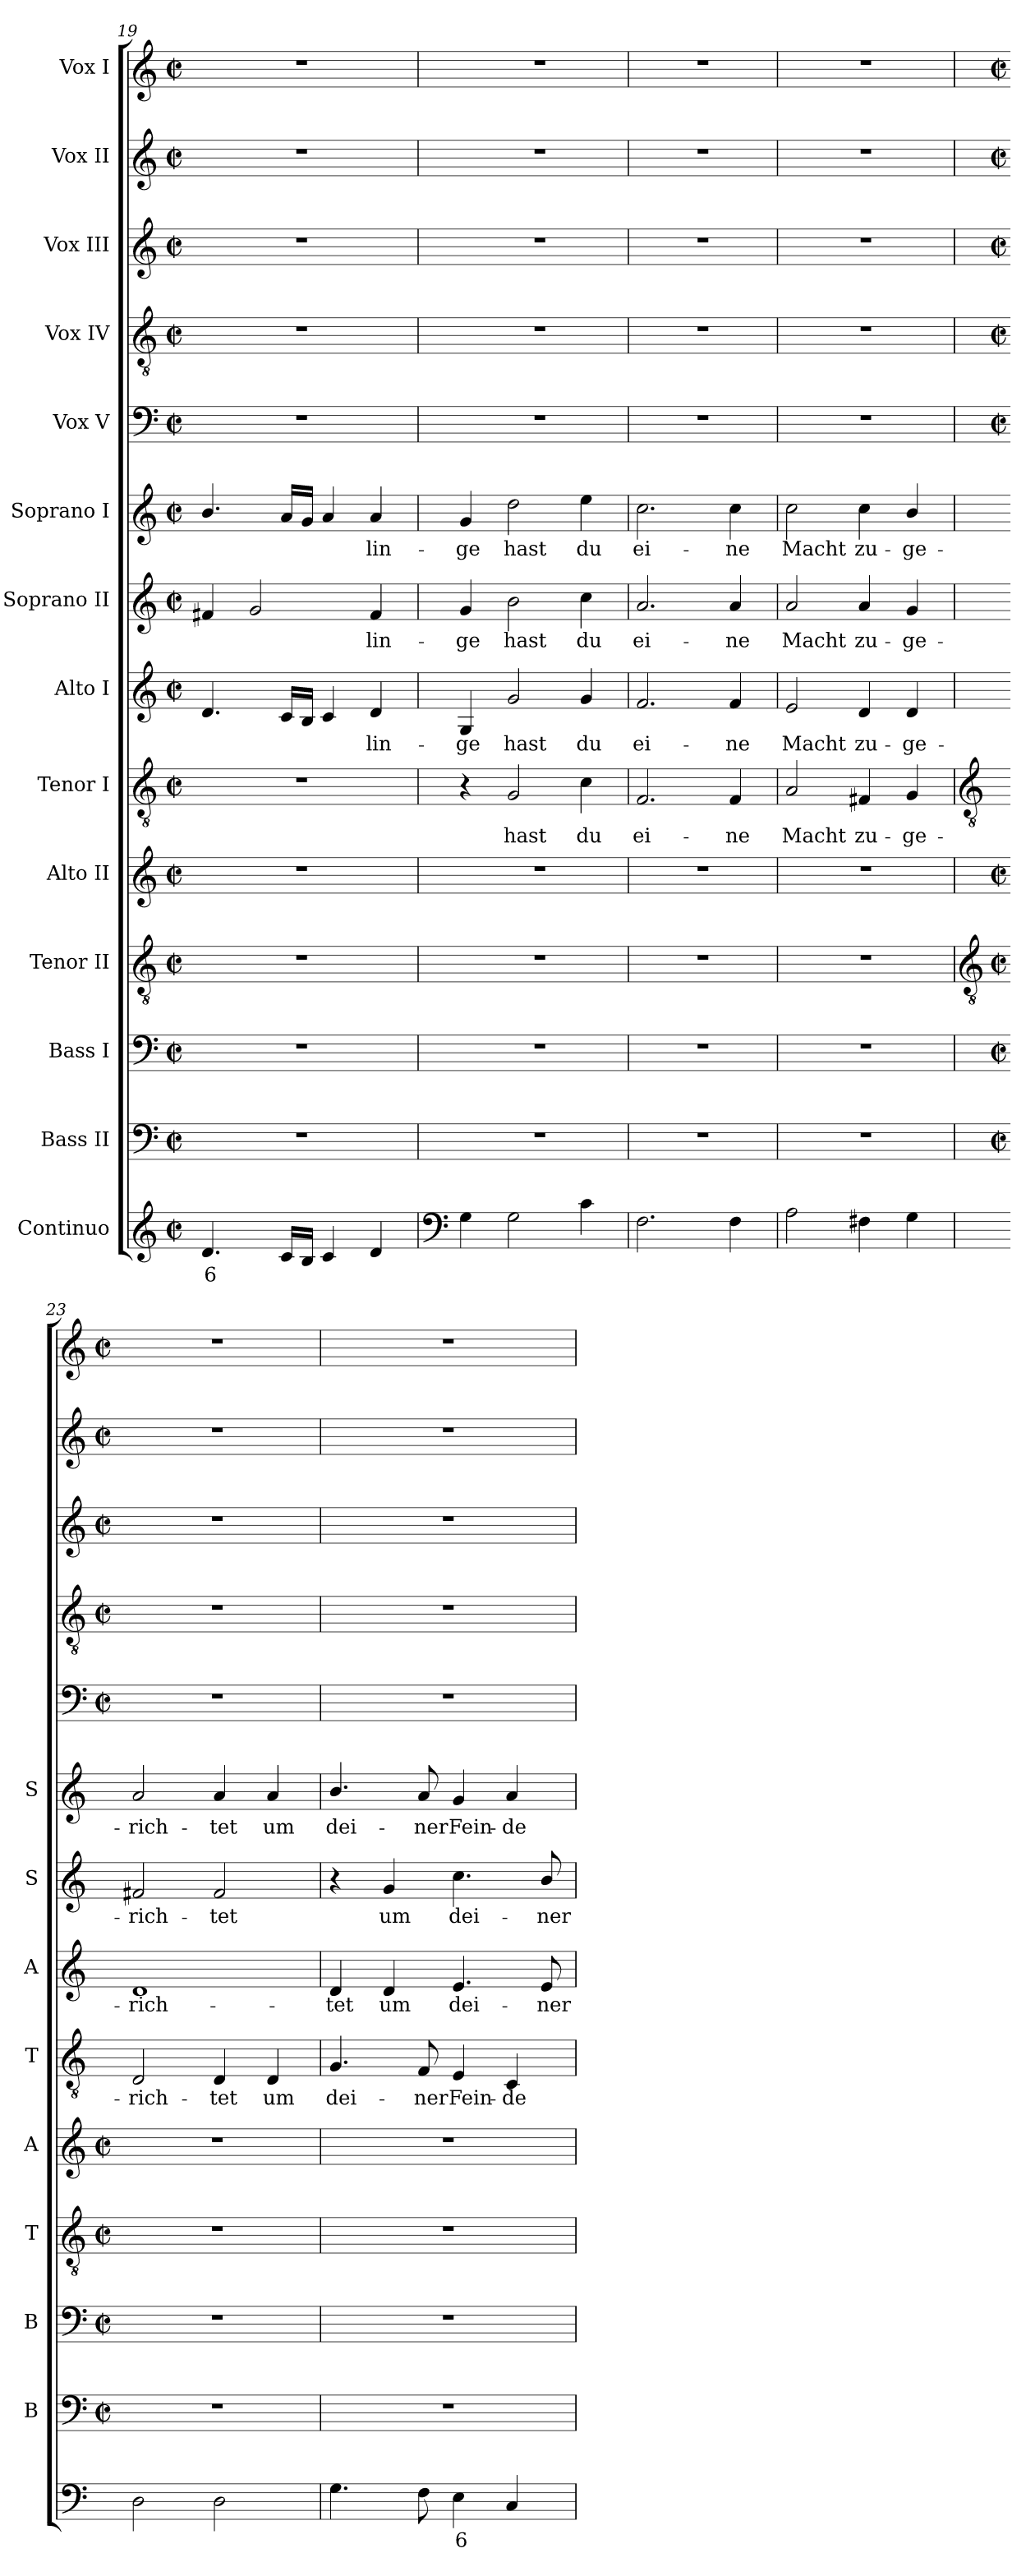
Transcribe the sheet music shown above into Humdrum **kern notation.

**kern	**text	**kern	**kern	**kern	**kern	**kern	**text	**kern	**text	**kern	**text	**kern	**text	**kern	**kern	**kern	**kern	**kern
*part14	*part14	*part13	*part12	*part11	*part10	*part9	*part9	*part8	*part8	*part7	*part7	*part6	*part6	*part5	*part4	*part3	*part2	*part1
*staff14	*staff14	*staff13	*staff12	*staff11	*staff10	*staff9	*staff9	*staff8	*staff8	*staff7	*staff7	*staff6	*staff6	*staff5	*staff4	*staff3	*staff2	*staff1
*I"Continuo	*	*I"Bass II	*I"Bass I	*I"Tenor II	*I"Alto II	*I"Tenor I	*	*I"Alto I	*	*I"Soprano II	*	*I"Soprano I	*	*I"Vox V	*I"Vox IV	*I"Vox III	*I"Vox II	*I"Vox I
*	*	*I'B	*I'B	*I'T	*I'A	*I'T	*	*I'A	*	*I'S	*	*I'S	*	*	*	*	*	*
*clefG2	*	*clefF4	*clefF4	*clefGv2	*clefG2	*clefGv2	*	*clefG2	*	*clefG2	*	*clefG2	*	*clefF4	*clefGv2	*clefG2	*clefG2	*clefG2
*k[]	*	*k[]	*k[]	*k[]	*k[]	*k[]	*	*k[]	*	*k[]	*	*k[]	*	*k[]	*k[]	*k[]	*k[]	*k[]
*C:	*	*C:	*C:	*C:	*C:	*C:	*	*C:	*	*C:	*	*C:	*	*C:	*C:	*C:	*C:	*C:
*M2/2	*	*M2/2	*M2/2	*M2/2	*M2/2	*M2/2	*	*M2/2	*	*M2/2	*	*M2/2	*	*M2/2	*M2/2	*M2/2	*M2/2	*M2/2
*met(c|)	*	*met(c|)	*met(c|)	*met(c|)	*met(c|)	*met(c|)	*	*met(c|)	*	*met(c|)	*	*met(c|)	*	*met(c|)	*met(c|)	*met(c|)	*met(c|)	*met(c|)
=19	=19	=19	=19	=19	=19	=19	=19	=19	=19	=19	=19	=19	=19	=19	=19	=19	=19	=19
!	!LO:LY:b	!	!	!	!	!	!	!	!	!	!	!	!	!	!	!	!	!
4.d	6	1r	1r	1r	1r	1r	.	4.d	.	4f#X	.	4.b/	.	1r	1r	1r	1r	1r
.	.	.	.	.	.	.	.	.	.	2g	.	.	.	.	.	.	.	.
16cLL	.	.	.	.	.	.	.	16cLL	.	.	.	16aLL	.	.	.	.	.	.
16BJJ	.	.	.	.	.	.	.	16BJJ	.	.	.	16gJJ	.	.	.	.	.	.
4c	.	.	.	.	.	.	.	4c	.	.	.	4a	.	.	.	.	.	.
!	!	!	!	!	!	!	!	!	!LO:LY:b	!	!LO:LY:b	!	!LO:LY:b	!	!	!	!	!
4d	.	.	.	.	.	.	.	4d	lin-	4f#	lin-	4a	lin-	.	.	.	.	.
=20	=20	=20	=20	=20	=20	=20	=20	=20	=20	=20	=20	=20	=20	=20	=20	=20	=20	=20
*clefF4	*	*	*	*	*	*	*	*	*	*	*	*	*	*	*	*	*	*
!	!	!	!	!	!	!	!	!	!LO:LY:b	!	!LO:LY:b	!	!LO:LY:b	!	!	!	!	!
4G	.	1r	1r	1r	1r	4r	.	4G	-ge	4g	-ge	4g	-ge	1r	1r	1r	1r	1r
!	!	!	!	!	!	!	!LO:LY:b	!	!LO:LY:b	!	!LO:LY:b	!	!LO:LY:b	!	!	!	!	!
2G	.	.	.	.	.	2G	hast	2g	hast	2b	hast	2dd	hast	.	.	.	.	.
!	!	!	!	!	!	!	!LO:LY:b	!	!LO:LY:b	!	!LO:LY:b	!	!LO:LY:b	!	!	!	!	!
4c	.	.	.	.	.	4c	du	4g	du	4cc	du	4ee	du	.	.	.	.	.
=21	=21	=21	=21	=21	=21	=21	=21	=21	=21	=21	=21	=21	=21	=21	=21	=21	=21	=21
!	!	!	!	!	!	!	!LO:LY:b	!	!LO:LY:b	!	!LO:LY:b	!	!LO:LY:b	!	!	!	!	!
2.F	.	1r	1r	1r	1r	2.F	ei-	2.f	ei-	2.a	ei-	2.cc	ei-	1r	1r	1r	1r	1r
!	!	!	!	!	!	!	!LO:LY:b	!	!LO:LY:b	!	!LO:LY:b	!	!LO:LY:b	!	!	!	!	!
4F	.	.	.	.	.	4F	-ne	4f	-ne	4a	-ne	4cc	-ne	.	.	.	.	.
=22	=22	=22	=22	=22	=22	=22	=22	=22	=22	=22	=22	=22	=22	=22	=22	=22	=22	=22
!	!	!	!	!	!	!	!LO:LY:b	!	!LO:LY:b	!	!LO:LY:b	!	!LO:LY:b	!	!	!	!	!
2A\	.	1r	1r	1r	1r	2A	Macht	2e	Macht	2a	Macht	2cc	Macht	1r	1r	1r	1r	1r
!	!	!	!	!	!	!	!LO:LY:b	!	!LO:LY:b	!	!LO:LY:b	!	!LO:LY:b	!	!	!	!	!
4F#X	.	.	.	.	.	4F#X	zu-	4d	zu-	4a	zu-	4cc	zu-	.	.	.	.	.
!	!	!	!	!	!	!	!LO:LY:b	!	!LO:LY:b	!	!LO:LY:b	!	!LO:LY:b	!	!	!	!	!
4G	.	.	.	.	.	4G	-ge-	4d	-ge-	4g	-ge-	4b/	-ge-	.	.	.	.	.
!!LO:LB:g=z
=23	=23	=23	=23	=23	=23	=23	=23	=23	=23	=23	=23	=23	=23	=23	=23	=23	=23	=23
*	*	*	*	*clefGv2	*	*clefGv2	*	*	*	*	*	*	*	*	*	*	*	*
*	*	*k[]	*k[]	*k[]	*k[]	*	*	*	*	*	*	*	*	*	*	*	*	*
*	*	*C:	*C:	*C:	*C:	*	*	*	*	*	*	*	*	*	*	*	*	*
*	*	*M2/2	*M2/2	*M2/2	*M2/2	*	*	*	*	*	*	*	*	*M2/2	*M2/2	*M2/2	*M2/2	*M2/2
*	*	*met(c|)	*met(c|)	*met(c|)	*met(c|)	*	*	*	*	*	*	*	*	*met(c|)	*met(c|)	*met(c|)	*met(c|)	*met(c|)
!	!	!	!	!	!	!	!LO:LY:b	!	!LO:LY:b	!	!LO:LY:b	!	!LO:LY:b	!	!	!	!	!
2D	.	1r	1r	1r	1r	2D	-rich-	1d	-rich-	2f#X	-rich-	2a	-rich-	1r	1r	1r	1r	1r
!	!	!	!	!	!	!	!LO:LY:b	!	!	!	!LO:LY:b	!	!LO:LY:b	!	!	!	!	!
2D	.	.	.	.	.	4D	-tet	.	.	2f#	-tet	4a	-tet	.	.	.	.	.
!	!	!	!	!	!	!	!LO:LY:b	!	!	!	!	!	!LO:LY:b	!	!	!	!	!
.	.	.	.	.	.	4D	um	.	.	.	.	4a	um	.	.	.	.	.
=24	=24	=24	=24	=24	=24	=24	=24	=24	=24	=24	=24	=24	=24	=24	=24	=24	=24	=24
!	!	!	!	!	!	!	!LO:LY:b	!	!LO:LY:b	!	!	!	!LO:LY:b	!	!	!	!	!
4.G	.	1r	1r	1r	1r	4.G	dei-	4d	-tet	4r	.	4.b/	dei-	1r	1r	1r	1r	1r
!	!	!	!	!	!	!	!	!	!LO:LY:b	!	!LO:LY:b	!	!	!	!	!	!	!
.	.	.	.	.	.	.	.	4d	um	4g	um	.	.	.	.	.	.	.
!	!	!	!	!	!	!	!LO:LY:b	!	!	!	!	!	!LO:LY:b	!	!	!	!	!
8F	.	.	.	.	.	8F	-ner	.	.	.	.	8a	-ner	.	.	.	.	.
!	!LO:LY:b	!	!	!	!	!	!LO:LY:b	!	!LO:LY:b	!	!LO:LY:b	!	!LO:LY:b	!	!	!	!	!
4E	6	.	.	.	.	4E	Fein-	4.e	dei-	4.cc	dei-	4g	Fein-	.	.	.	.	.
!	!	!	!	!	!	!	!LO:LY:b	!	!	!	!	!	!LO:LY:b	!	!	!	!	!
4C	.	.	.	.	.	4C	-de	.	.	.	.	4a	-de	.	.	.	.	.
!	!	!	!	!	!	!	!	!	!LO:LY:b	!	!LO:LY:b	!	!	!	!	!	!	!
.	.	.	.	.	.	.	.	8e	-ner	8b/	-ner	.	.	.	.	.	.	.
=	=	=	=	=	=	=	=	=	=	=	=	=	=	=	=	=	=	=
*-	*-	*-	*-	*-	*-	*-	*-	*-	*-	*-	*-	*-	*-	*-	*-	*-	*-	*-
